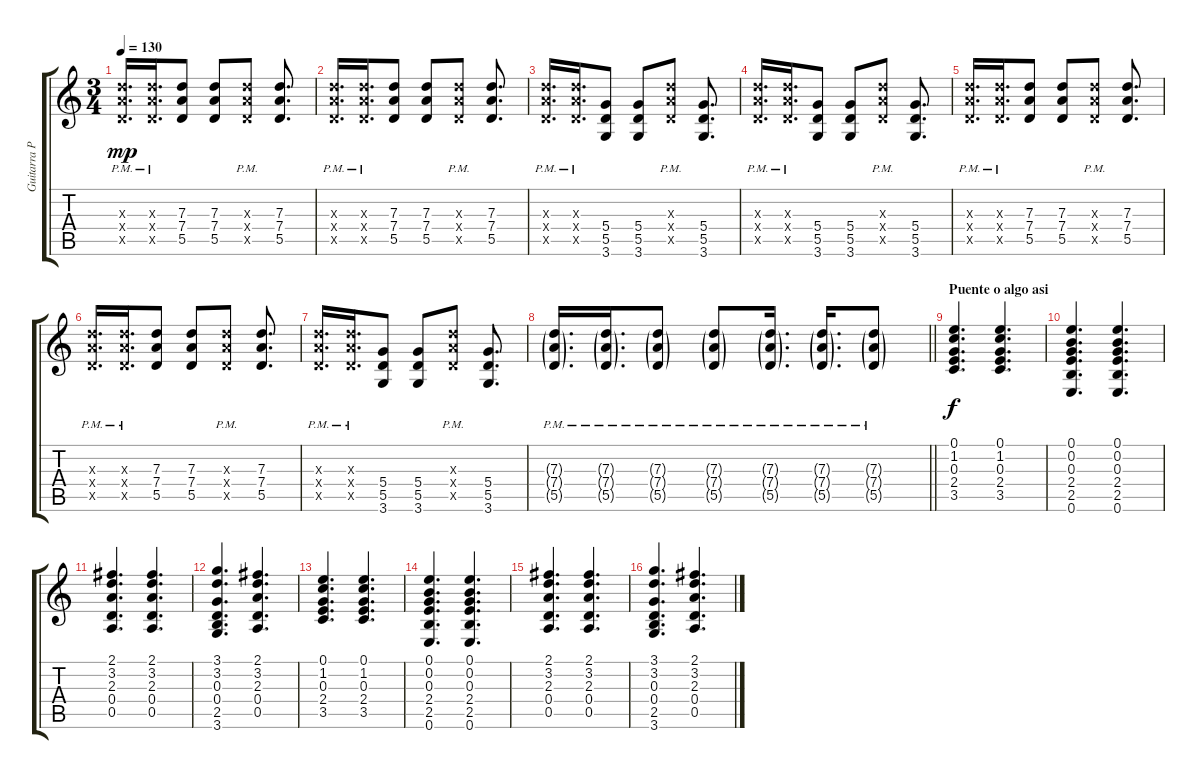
\track ("Guitarra Principal" "Guitarra P") {instrument distortionguitar}
\staff {score tabs}
\tuning (E4 B3 G3 D3 A2 E2) {hide}
\ts (3 4)
\tempo 130
\clef g2
\ks c
(7.3{x} 7.4{pm x} 5.5{x}).16{d dy mp} (7.3{x} 7.4{pm x} 5.5{x}).16{d} (7.3 7.4 5.5).8 (7.3 7.4 5.5).8 (7.3{x} 7.4{pm x} 5.5{x}).8 (7.3 7.4 5.5).8{d} |
(7.3{x} 7.4{pm x} 5.5{x}).16{d} (7.3{x} 7.4{pm x} 5.5{x}).16{d} (7.3 7.4 5.5).8 (7.3 7.4 5.5).8 (7.3{x} 7.4{pm x} 5.5{x}).8 (7.3 7.4 5.5).8{d} |
(7.3{x} 7.4{pm x} 5.5{x}).16{d} (7.3{x} 7.4{pm x} 5.5{x}).16{d} (5.4 5.5 3.6).8 (5.4 5.5 3.6).8 (7.3{x} 7.4{pm x} 5.5{x}).8 (5.4 5.5 3.6).8{d} |
(7.3{x} 7.4{pm x} 5.5{x}).16{d} (7.3{x} 7.4{pm x} 5.5{x}).16{d} (5.4 5.5 3.6).8 (5.4 5.5 3.6).8 (7.3{x} 7.4{pm x} 5.5{x}).8 (5.4 5.5 3.6).8{d} |
(7.3{x} 7.4{pm x} 5.5{x}).16{d} (7.3{x} 7.4{pm x} 5.5{x}).16{d} (7.3 7.4 5.5).8 (7.3 7.4 5.5).8 (7.3{x} 7.4{pm x} 5.5{x}).8 (7.3 7.4 5.5).8{d} |
(7.3{x} 7.4{pm x} 5.5{x}).16{d} (7.3{x} 7.4{pm x} 5.5{x}).16{d} (7.3 7.4 5.5).8 (7.3 7.4 5.5).8 (7.3{x} 7.4{pm x} 5.5{x}).8 (7.3 7.4 5.5).8{d} |
(7.3{x} 7.4{pm x} 5.5{x}).16{d} (7.3{x} 7.4{pm x} 5.5{x}).16{d} (5.4 5.5 3.6).8 (5.4 5.5 3.6).8 (7.3{x} 7.4{pm x} 5.5{x}).8 (5.4 5.5 3.6).8{d} |
\barLineRight lightlight
(7.3{g pm} 7.4{g pm} 5.5{g pm}).16{d} (7.3{g pm} 7.4{g pm} 5.5{g pm}).16{d} (7.3{g pm} 7.4{g pm} 5.5{g pm}).8 (7.3{g pm} 7.4{g pm} 5.5{g pm}).8 (7.3{g pm} 7.4{g pm} 5.5{g pm}).16{d} (7.3{g pm} 7.4{g pm} 5.5{g pm}).16{d} (7.3{g pm} 7.4{g pm} 5.5{g pm}).8 |
\section ("" "Puente o algo asi")
(0.1 1.2 0.3 2.4 3.5).4{d dy f volume 9} (0.1 1.2 0.3 2.4 3.5).4{d} |
(0.1 0.2 0.3 2.4 2.5 0.6).4{d} (0.1 0.2 0.3 2.4 2.5 0.6).4{d} |
(2.1 3.2 2.3 0.4 0.5).4{d} (2.1 3.2 2.3 0.4 0.5).4{d} |
(3.1 3.2 0.3 0.4 2.5 3.6).4{d} (2.1 3.2 2.3 0.4 0.5).4{d} |
(0.1 1.2 0.3 2.4 3.5).4{d} (0.1 1.2 0.3 2.4 3.5).4{d} |
(0.1 0.2 0.3 2.4 2.5 0.6).4{d} (0.1 0.2 0.3 2.4 2.5 0.6).4{d} |
(2.1 3.2 2.3 0.4 0.5).4{d} (2.1 3.2 2.3 0.4 0.5).4{d} |
(3.1 3.2 0.3 0.4 2.5 3.6).4{d} (2.1 3.2 2.3 0.4 0.5).4{d}
